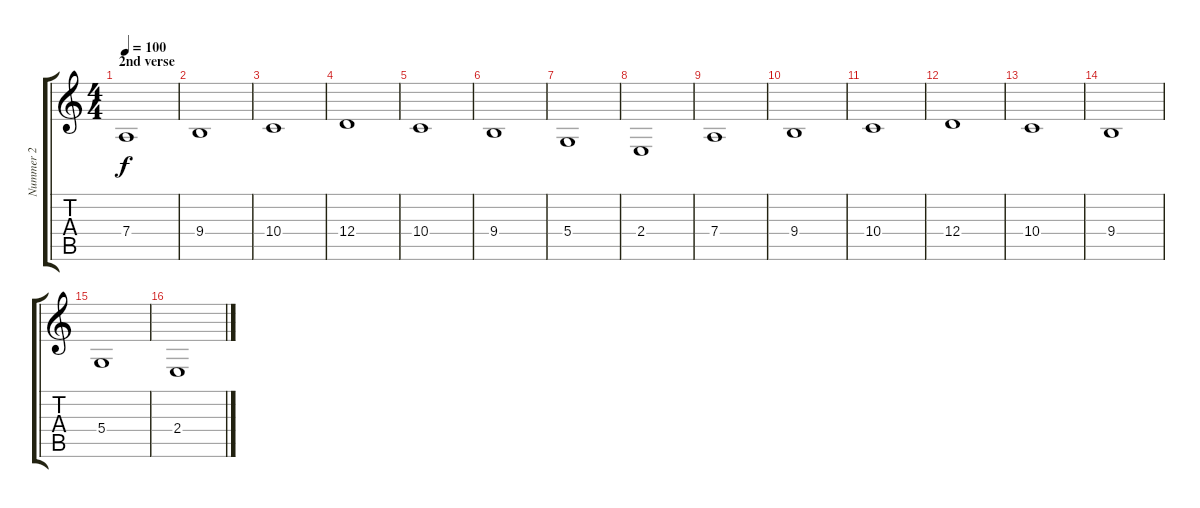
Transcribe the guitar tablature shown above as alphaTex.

\track ("Nummer 2" "Nummer 2") {instrument stringensemble1}
\staff {score tabs}
\tuning (E4 B3 G3 D3 A2 E2) {hide}
\ts (4 4)
\section ("" "2nd verse")
\tempo 100
\clef g2
\ks c
7.4.1{dy f} |
9.4.1 |
10.4.1 |
12.4.1 |
10.4.1 |
9.4.1 |
5.4.1 |
2.4.1 |
7.4.1 |
9.4.1 |
10.4.1 |
12.4.1 |
10.4.1 |
9.4.1 |
5.4.1 |
2.4.1
